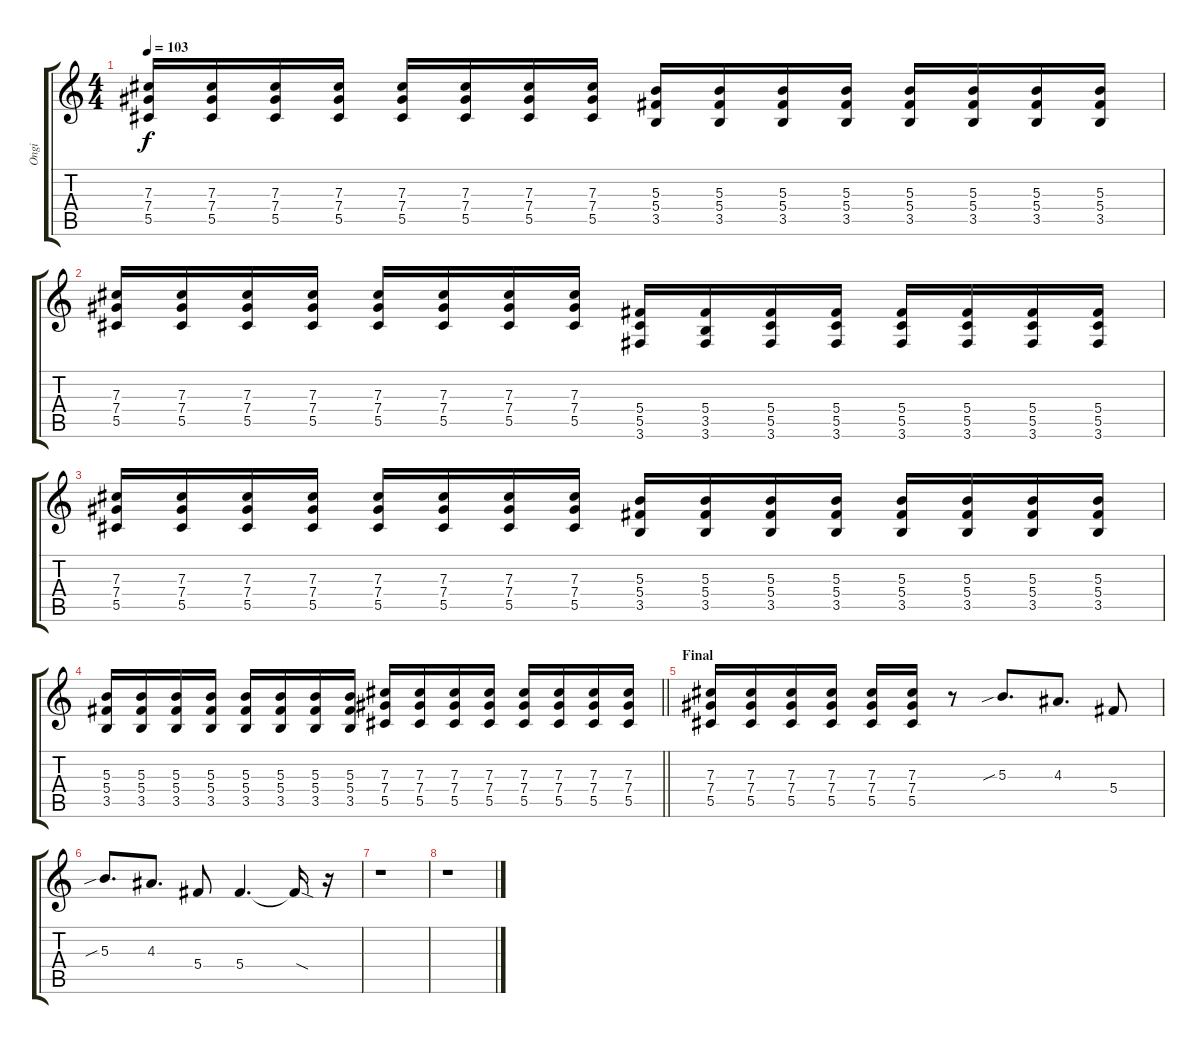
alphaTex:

\track ("Ongi" "Ongi") {instrument distortionguitar}
\staff {score tabs}
\tuning (Eb4 Bb3 Gb3 Db3 Ab2 Eb2) {hide}
\ts (4 4)
\tempo 103
\clef g2
\ks c
(7.3 7.4 5.5).16{dy f} (7.3 7.4 5.5).16 (7.3 7.4 5.5).16 (7.3 7.4 5.5).16 (7.3 7.4 5.5).16 (7.3 7.4 5.5).16 (7.3 7.4 5.5).16 (7.3 7.4 5.5).16 (5.3 5.4 3.5).16 (5.3 5.4 3.5).16 (5.3 5.4 3.5).16 (5.3 5.4 3.5).16 (5.3 5.4 3.5).16 (5.3 5.4 3.5).16 (5.3 5.4 3.5).16 (5.3 5.4 3.5).16 |
(7.3 7.4 5.5).16 (7.3 7.4 5.5).16 (7.3 7.4 5.5).16 (7.3 7.4 5.5).16 (7.3 7.4 5.5).16 (7.3 7.4 5.5).16 (7.3 7.4 5.5).16 (7.3 7.4 5.5).16 (5.4 5.5 3.6).16 (5.4 3.5 3.6).16 (5.4 5.5 3.6).16 (5.4 5.5 3.6).16 (5.4 5.5 3.6).16 (5.4 5.5 3.6).16 (5.4 5.5 3.6).16 (5.4 5.5 3.6).16 |
(7.3 7.4 5.5).16 (7.3 7.4 5.5).16 (7.3 7.4 5.5).16 (7.3 7.4 5.5).16 (7.3 7.4 5.5).16 (7.3 7.4 5.5).16 (7.3 7.4 5.5).16 (7.3 7.4 5.5).16 (5.3 5.4 3.5).16 (5.3 5.4 3.5).16 (5.3 5.4 3.5).16 (5.3 5.4 3.5).16 (5.3 5.4 3.5).16 (5.3 5.4 3.5).16 (5.3 5.4 3.5).16 (5.3 5.4 3.5).16 |
\barLineRight lightlight
(5.3 5.4 3.5).16 (5.3 5.4 3.5).16 (5.3 5.4 3.5).16 (5.3 5.4 3.5).16 (5.3 5.4 3.5).16 (5.3 5.4 3.5).16 (5.3 5.4 3.5).16 (5.3 5.4 3.5).16 (7.3 7.4 5.5).16 (7.3 7.4 5.5).16 (7.3 7.4 5.5).16 (7.3 7.4 5.5).16 (7.3 7.4 5.5).16 (7.3 7.4 5.5).16 (7.3 7.4 5.5).16 (7.3 7.4 5.5).16 |
\section ("" "Final")
(7.3 7.4 5.5).16 (7.3 7.4 5.5).16 (7.3 7.4 5.5).16 (7.3 7.4 5.5).16 (7.3 7.4 5.5).16 (7.3 7.4 5.5).16 r.8 5.3{sib}.8{d} 4.3.8{d} 5.4.8 |
5.3{sib}.8{d} 4.3.8{d} 5.4.8 5.4.4{d} 5.4{sod t}.16 r.16 |
r.1 |
r.1
